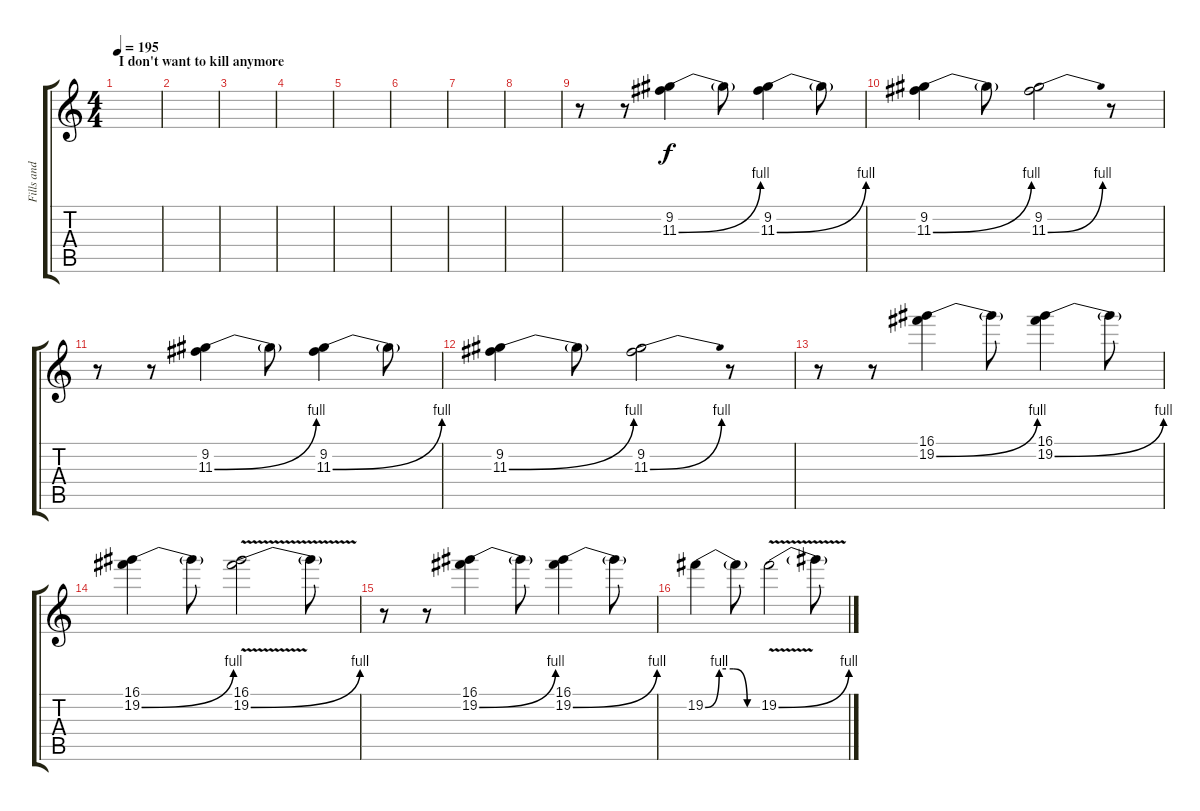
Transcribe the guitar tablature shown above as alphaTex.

\track ("Fills and Solos" "Fills and ") {instrument distortionguitar}
\staff {score tabs}
\tuning (E4 B3 G3 D3 A2 D2) {hide}
\ts (4 4)
\section ("" "I don't want to kill anymore")
\tempo 195
\clef g2
\ks c
|
|
|
|
|
|
|
|
r.8 r.8 (9.2 11.3{be (bend 0 0 60 4)}).4 11.3{t}.8 (9.2 11.3{be (bend 0 0 60 4)}).4 11.3{t}.8 |
(9.2 11.3{be (bend 0 0 60 4)}).4 11.3{t}.8 (9.2 11.3{be (bend 0 0 60 4)}).2 r.8 |
r.8 r.8 (9.2 11.3{be (bend 0 0 60 4)}).4 11.3{t}.8 (9.2 11.3{be (bend 0 0 60 4)}).4 11.3{t}.8 |
(9.2 11.3{be (bend 0 0 60 4)}).4 11.3{t}.8 (9.2 11.3{be (bend 0 0 60 4)}).2 r.8 |
r.8 r.8 (16.1 19.2{be (bend 0 0 60 4)}).4 19.2{t}.8 (16.1 19.2{be (bend 0 0 60 4)}).4 19.2{t}.8 |
(16.1 19.2{be (bend 0 0 60 4)}).4 19.2{t}.8 (16.1 19.2{be (bend 0 0 60 4) v}).2 19.2{t}.8 |
r.8 r.8 (16.1 19.2{be (bend 0 0 60 4)}).4 19.2{t}.8 (16.1 19.2{be (bend 0 0 60 4)}).4 19.2{t}.8 |
19.2{be (custom 0 0 15 4 30 4 45 0 60 0)}.4 19.2{t}.8 19.2{be (bend 0 0 60 4) v}.2 19.2{t}.8
